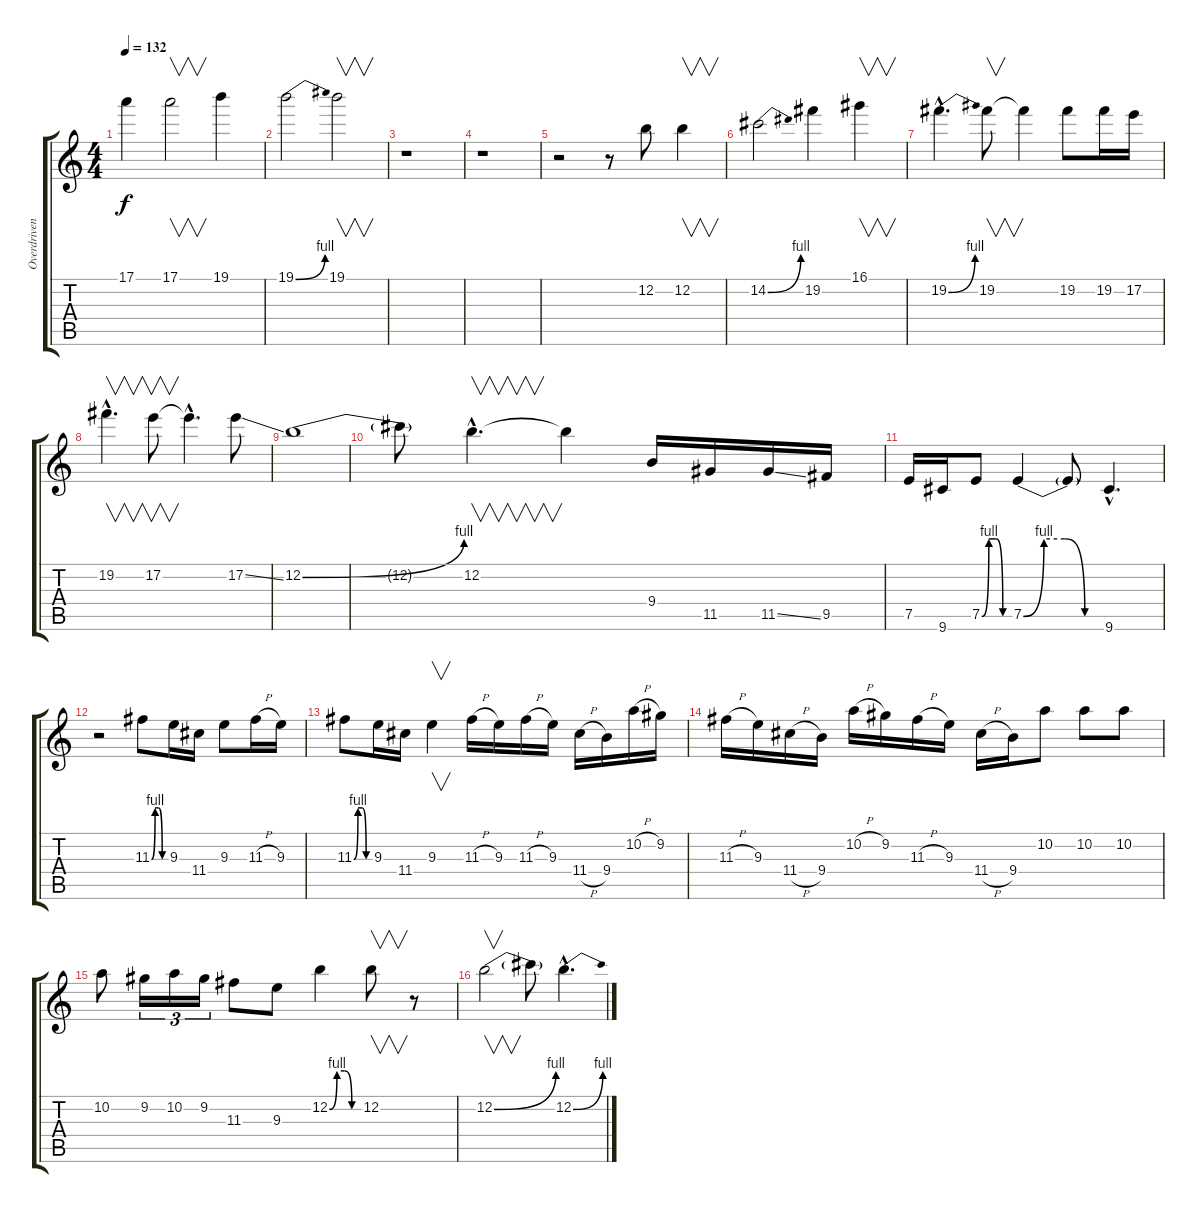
\track ("Overdriven Guitar" "Overdriven") {instrument overdrivenguitar}
\staff {score tabs}
\tuning (E4 B3 G3 D3 A2 E2) {hide}
\ts (4 4)
\tempo 132
\clef g2
\ks c
17.1.4{dy f} 17.1.2{v} 19.1.4 |
19.1{be (bend 0 0 60 4)}.2 19.1.2{v} |
r.1 |
r.1 |
r.2 r.8 12.2.8 12.2.4{v} |
14.2{be (bend 0 0 60 4)}.2 19.2.4 16.1.4{v} |
19.2{be (bend 0 0 60 4) hac}.4{d} 19.2.8{v} 19.2{t}.4 19.2.8 19.2.16 17.2.16 |
19.2{hac}.4{v d} 17.2.8{v} 17.2{hac t}.4{d} 17.2{ss}.8 |
12.2{be (bend 0 0 60 4)}.1 |
12.2{t}.8 12.2{hac}.4{v d} 12.2{t}.4 9.4.16 11.5.16 11.5{ss}.16 9.5.16 |
7.5.16 9.6.16 7.5{be (custom 0 0 15 4 30 4 45 0 60 0)}.8 7.5{be (custom 0 0 15 4 30 4 45 0 60 0)}.4 7.5{t}.8 9.6{hac}.4{d} |
r.2 11.3{be (custom 0 0 15 4 30 4 45 0 60 0)}.8 9.3.16 11.4.16 9.3.8 11.3{h}.16 9.3.16 |
11.3{be (custom 0 0 15 4 30 4 45 0 60 0)}.8 9.3.16 11.4.16 9.3.4{v} 11.3{h}.16 9.3.16 11.3{h}.16 9.3.16 11.4{h}.16 9.4.16 10.2{h}.16 9.2.16 |
11.3{h}.16 9.3.16 11.4{h}.16 9.4.16 10.2{h}.16 9.2.16 11.3{h}.16 9.3.16 11.4{h}.16 9.4.16 10.2.8 10.2.8 10.2.8 |
10.2.8 9.2.16{tu (3 2)} 10.2.16{tu (3 2)} 9.2.16{tu (3 2)} 11.3.8 9.3.8 12.2{be (custom 0 0 15 4 30 4 45 0 60 0)}.4 12.2.8{v} r.8 |
12.2{be (bend 0 0 60 4)}.2{v} 12.2{t}.8 12.2{be (bend 0 0 60 4) hac}.4{d}
